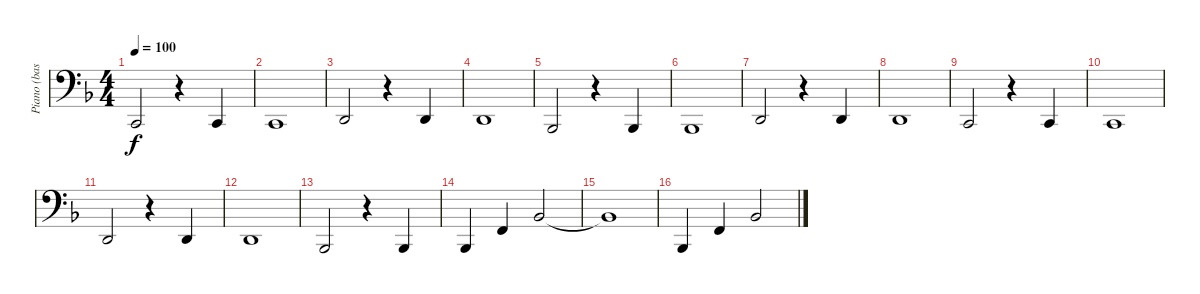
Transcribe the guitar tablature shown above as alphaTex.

\track ("Piano (bass)" "Piano (bas") {instrument electricgrandpiano}
\staff {score}
\tuning (G2 D2 A1 E1) {hide}
\ts (4 4)
\tempo 100
\clef f4
\ks dminor
3.3.2{dy f} r.4 3.3.4 |
3.3.1 |
0.2.2 r.4 0.2.4 |
0.2.1 |
1.3.2 r.4 1.3.4 |
1.3.1 |
0.2.2 r.4 0.2.4 |
0.2.1 |
3.3.2 r.4 3.3.4 |
3.3.1 |
0.2.2 r.4 0.2.4 |
0.2.1 |
1.3.2 r.4 1.3.4 |
1.3.4 3.2.4 3.1.2 |
3.1{t}.1 |
1.3.4 3.2.4 3.1.2
